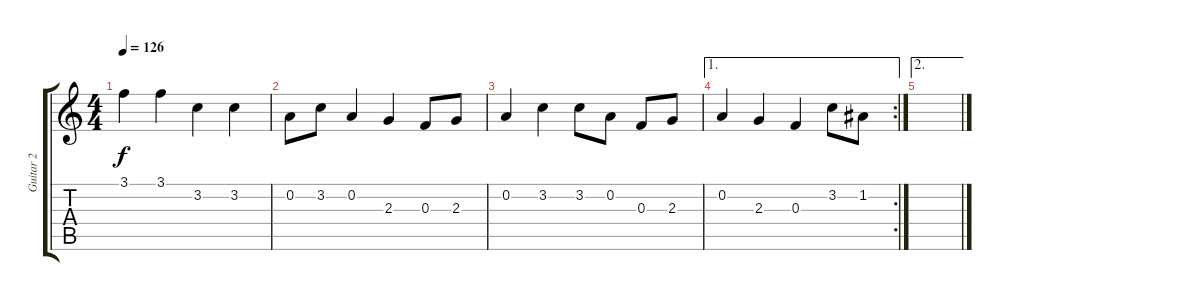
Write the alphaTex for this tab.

\track ("Guitar 2" "Guitar 2") {instrument distortionguitar}
\staff {score tabs}
\tuning (D4 A3 F3 C3 G2 D2) {hide}
\ts (4 4)
\tempo 126
\clef g2
\ks c
3.1.4{dy f} 3.1.4 3.2.4 3.2.4 |
0.2.8 3.2.8 0.2.4 2.3.4 0.3.8 2.3.8 |
0.2.4 3.2.4 3.2.8 0.2.8 0.3.8 2.3.8 |
\ae 1
\rc 2
0.2.4 2.3.4 0.3.4 3.2.8 1.2.8 |
\ae 2
